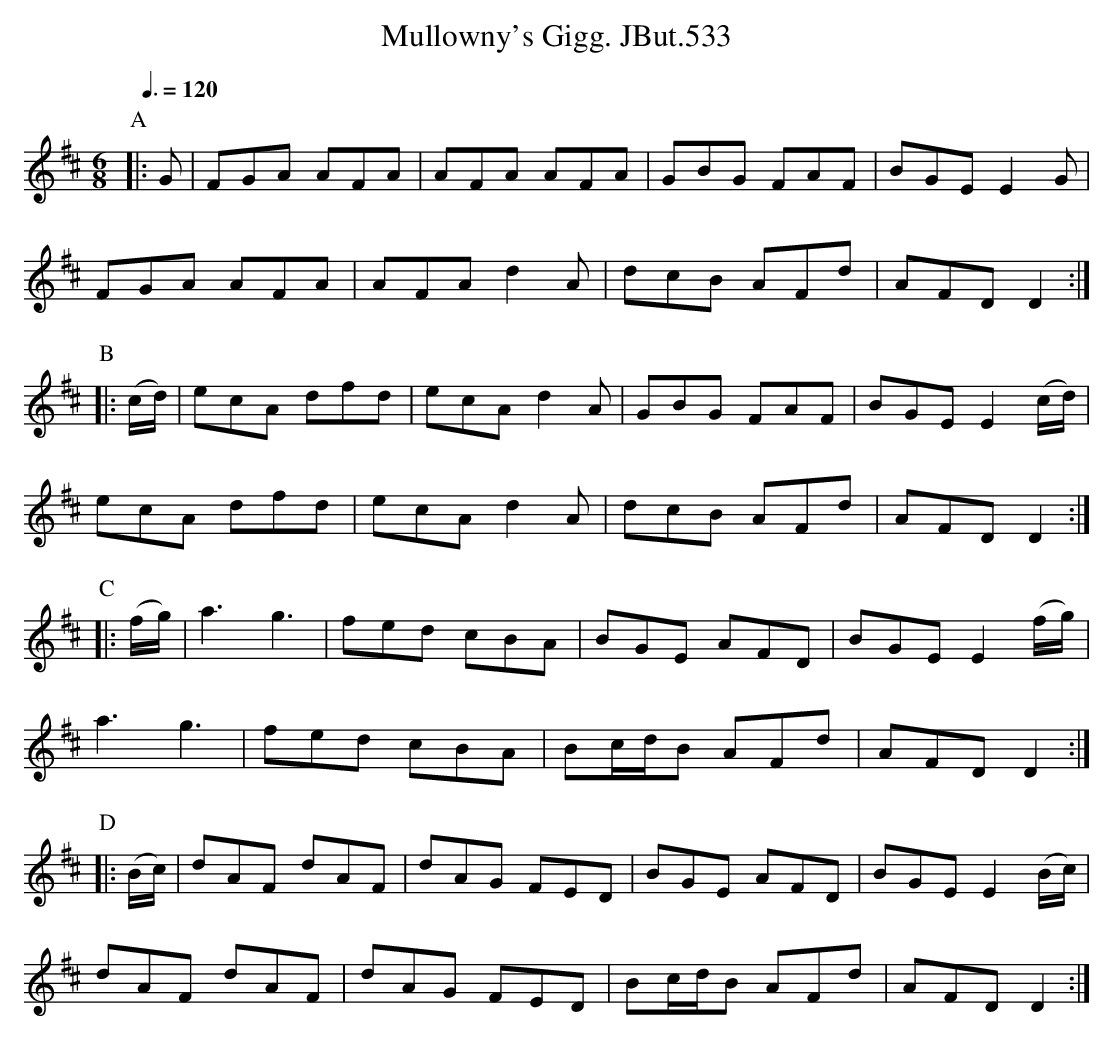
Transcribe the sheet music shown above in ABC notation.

X:1
T:Mullowny's Gigg. JBut.533
M:6/8
Q:3/8=120
L:1/8
K:D
P:A
|: G | FGA AFA | AFA AFA | GBG FAF | BGE E2G |
FGA AFA | AFA d2A | dcB AFd | AFD D2 :|
P:B
|: (c/d/) | ecA dfd | ecA d2A | GBG FAF | BGE E2 (c/d/) |
ecA dfd | ecA d2A | dcB AFd | AFD D2 :|
P:C
|: (f/g/) | a3 g3 | fed cBA | BGE AFD | BGE E2 (f/g/) |
a3 g3 | fed cBA | Bc/d/B AFd | AFD D2 :|
P:D
|: (B/c/) | dAF dAF | dAG FED | BGE AFD | BGE E2 (B/c/) |
dAF dAF | dAG FED | Bc/d/B AFd | AFD D2 :|
